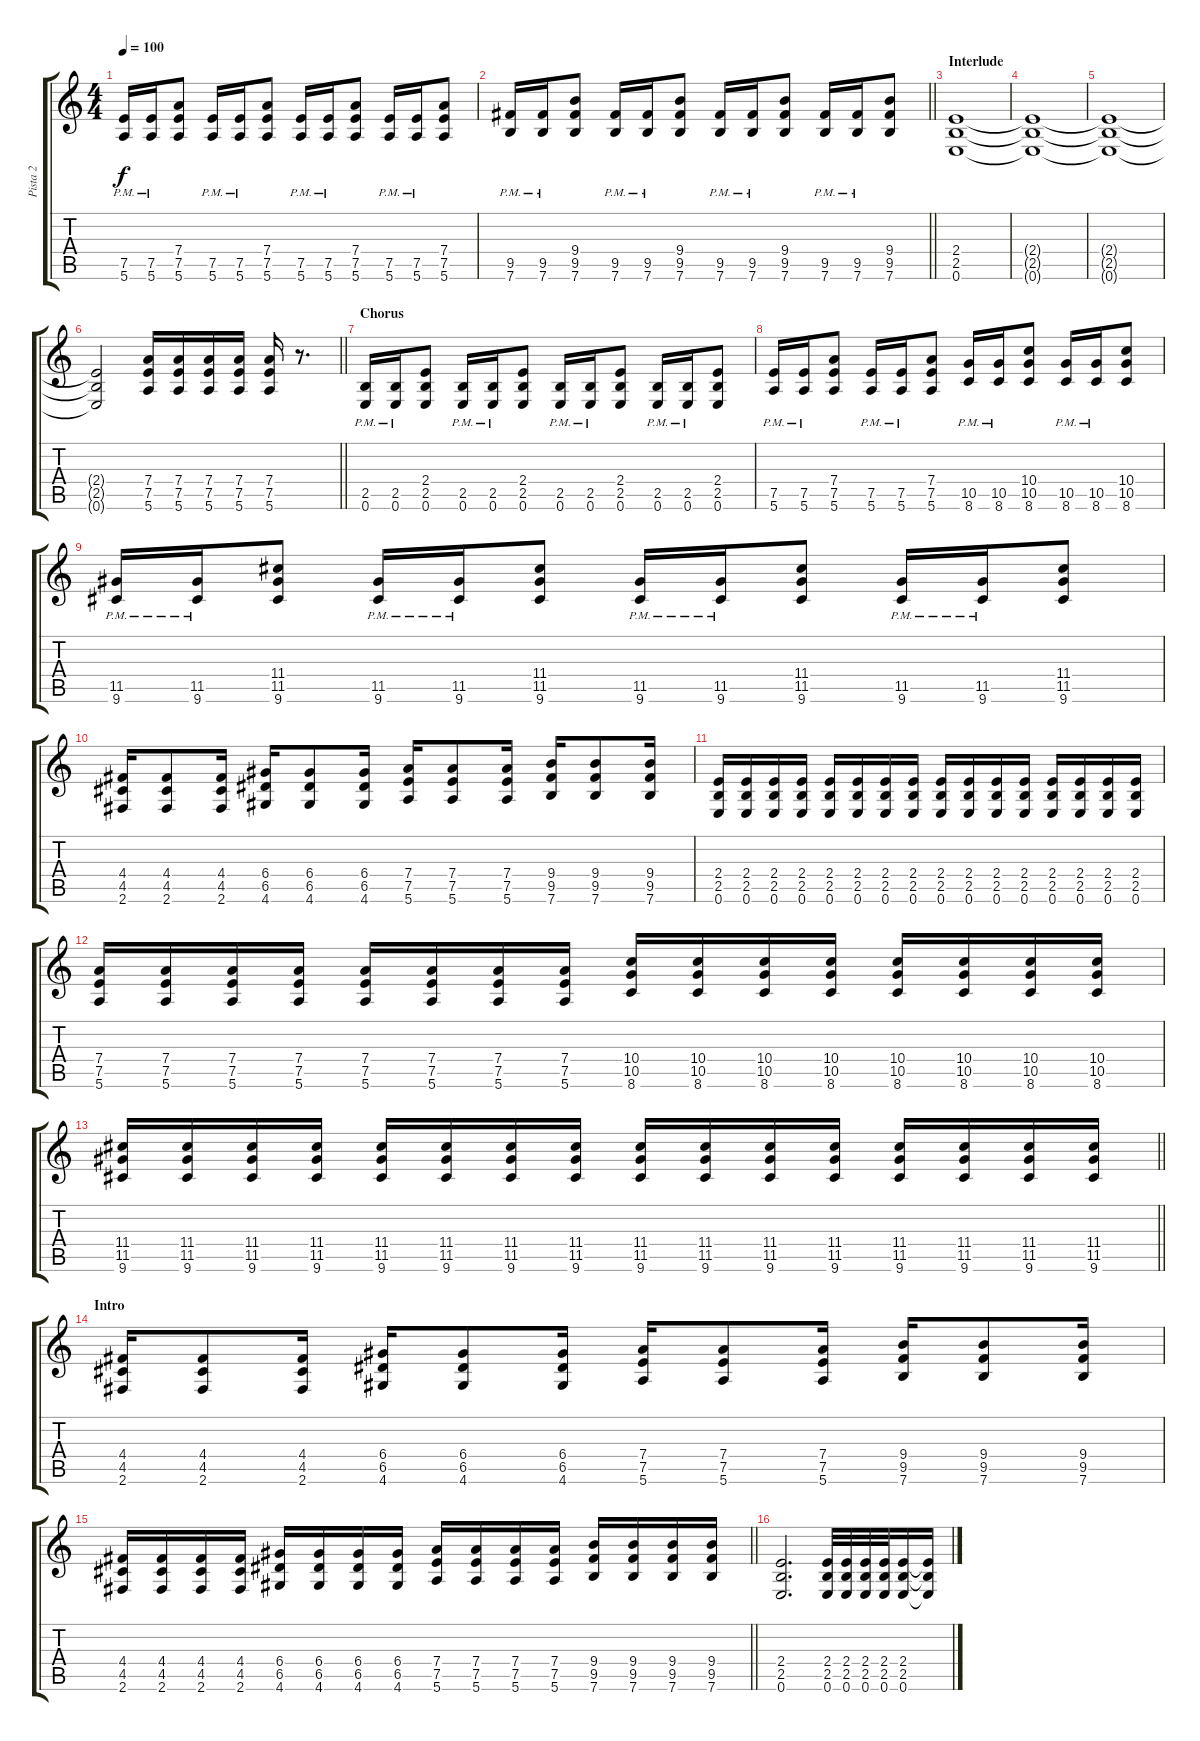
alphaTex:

\track ("Pista 2" "Pista 2") {instrument overdrivenguitar}
\staff {score tabs}
\tuning (E4 B3 G3 D3 A2 E2) {hide}
\ts (4 4)
\tempo 100
\clef g2
\ks c
(7.5{pm} 5.6{pm}).16{dy f} (7.5{pm} 5.6{pm}).16 (7.4 7.5 5.6).8 (7.5{pm} 5.6{pm}).16 (7.5{pm} 5.6{pm}).16 (7.4 7.5 5.6).8 (7.5{pm} 5.6{pm}).16 (7.5{pm} 5.6{pm}).16 (7.4 7.5 5.6).8 (7.5{pm} 5.6{pm}).16 (7.5{pm} 5.6{pm}).16 (7.4 7.5 5.6).8 |
\barLineRight lightlight
(9.5{pm} 7.6{pm}).16 (9.5{pm} 7.6{pm}).16 (9.4 9.5 7.6).8 (9.5{pm} 7.6{pm}).16 (9.5{pm} 7.6{pm}).16 (9.4 9.5 7.6).8 (9.5{pm} 7.6{pm}).16 (9.5{pm} 7.6{pm}).16 (9.4 9.5 7.6).8 (9.5{pm} 7.6{pm}).16 (9.5{pm} 7.6{pm}).16 (9.4 9.5 7.6).8 |
\section ("" "Interlude")
(2.4 2.5 0.6).1 |
(2.4{t} 2.5{t} 0.6{t}).1 |
(2.4{t} 2.5{t} 0.6{t}).1 |
\barLineRight lightlight
(2.4{t} 2.5{t} 0.6{t}).2 (7.4 7.5 5.6).16 (7.4 7.5 5.6).16 (7.4 7.5 5.6).16 (7.4 7.5 5.6).16 (7.4 7.5 5.6).16 r.8{d} |
\section ("" "Chorus")
(2.5{pm} 0.6{pm}).16 (2.5{pm} 0.6{pm}).16 (2.4 2.5 0.6).8 (2.5{pm} 0.6{pm}).16 (2.5{pm} 0.6{pm}).16 (2.4 2.5 0.6).8 (2.5{pm} 0.6{pm}).16 (2.5{pm} 0.6{pm}).16 (2.4 2.5 0.6).8 (2.5{pm} 0.6{pm}).16 (2.5{pm} 0.6{pm}).16 (2.4 2.5 0.6).8 |
(7.5{pm} 5.6{pm}).16 (7.5{pm} 5.6{pm}).16 (7.4 7.5 5.6).8 (7.5{pm} 5.6{pm}).16 (7.5{pm} 5.6{pm}).16 (7.4 7.5 5.6).8 (10.5{pm} 8.6{pm}).16 (10.5{pm} 8.6{pm}).16 (10.4 10.5 8.6).8 (10.5{pm} 8.6{pm}).16 (10.5{pm} 8.6{pm}).16 (10.4 10.5 8.6).8 |
(11.5{pm} 9.6{pm}).16 (11.5{pm} 9.6{pm}).16 (11.4 11.5 9.6).8 (11.5{pm} 9.6{pm}).16 (11.5{pm} 9.6{pm}).16 (11.4 11.5 9.6).8 (11.5{pm} 9.6{pm}).16 (11.5{pm} 9.6{pm}).16 (11.4 11.5 9.6).8 (11.5{pm} 9.6{pm}).16 (11.5{pm} 9.6{pm}).16 (11.4 11.5 9.6).8 |
(4.4 4.5 2.6).16 (4.4 4.5 2.6).8 (4.4 4.5 2.6).16 (6.4 6.5 4.6).16 (6.4 6.5 4.6).8 (6.4 6.5 4.6).16 (7.4 7.5 5.6).16 (7.4 7.5 5.6).8 (7.4 7.5 5.6).16 (9.4 9.5 7.6).16 (9.4 9.5 7.6).8 (9.4 9.5 7.6).16 |
(2.4 2.5 0.6).16 (2.4 2.5 0.6).16 (2.4 2.5 0.6).16 (2.4 2.5 0.6).16 (2.4 2.5 0.6).16 (2.4 2.5 0.6).16 (2.4 2.5 0.6).16 (2.4 2.5 0.6).16 (2.4 2.5 0.6).16 (2.4 2.5 0.6).16 (2.4 2.5 0.6).16 (2.4 2.5 0.6).16 (2.4 2.5 0.6).16 (2.4 2.5 0.6).16 (2.4 2.5 0.6).16 (2.4 2.5 0.6).16 |
(7.4 7.5 5.6).16 (7.4 7.5 5.6).16 (7.4 7.5 5.6).16 (7.4 7.5 5.6).16 (7.4 7.5 5.6).16 (7.4 7.5 5.6).16 (7.4 7.5 5.6).16 (7.4 7.5 5.6).16 (10.4 10.5 8.6).16 (10.4 10.5 8.6).16 (10.4 10.5 8.6).16 (10.4 10.5 8.6).16 (10.4 10.5 8.6).16 (10.4 10.5 8.6).16 (10.4 10.5 8.6).16 (10.4 10.5 8.6).16 |
\barLineRight lightlight
(11.4 11.5 9.6).16 (11.4 11.5 9.6).16 (11.4 11.5 9.6).16 (11.4 11.5 9.6).16 (11.4 11.5 9.6).16 (11.4 11.5 9.6).16 (11.4 11.5 9.6).16 (11.4 11.5 9.6).16 (11.4 11.5 9.6).16 (11.4 11.5 9.6).16 (11.4 11.5 9.6).16 (11.4 11.5 9.6).16 (11.4 11.5 9.6).16 (11.4 11.5 9.6).16 (11.4 11.5 9.6).16 (11.4 11.5 9.6).16 |
\section ("" "Intro")
(4.4 4.5 2.6).16 (4.4 4.5 2.6).8 (4.4 4.5 2.6).16 (6.4 6.5 4.6).16 (6.4 6.5 4.6).8 (6.4 6.5 4.6).16 (7.4 7.5 5.6).16 (7.4 7.5 5.6).8 (7.4 7.5 5.6).16 (9.4 9.5 7.6).16 (9.4 9.5 7.6).8 (9.4 9.5 7.6).16 |
\barLineRight lightlight
(4.4 4.5 2.6).16 (4.4 4.5 2.6).16 (4.4 4.5 2.6).16 (4.4 4.5 2.6).16 (6.4 6.5 4.6).16 (6.4 6.5 4.6).16 (6.4 6.5 4.6).16 (6.4 6.5 4.6).16 (7.4 7.5 5.6).16 (7.4 7.5 5.6).16 (7.4 7.5 5.6).16 (7.4 7.5 5.6).16 (9.4 9.5 7.6).16 (9.4 9.5 7.6).16 (9.4 9.5 7.6).16 (9.4 9.5 7.6).16 |
(2.4 2.5 0.6).2{d} (2.4 2.5 0.6).32 (2.4 2.5 0.6).32 (2.4 2.5 0.6).32 (2.4 2.5 0.6).32 (2.4 2.5 0.6).16 (2.4{t} 2.5{t} 0.6{t}).16
